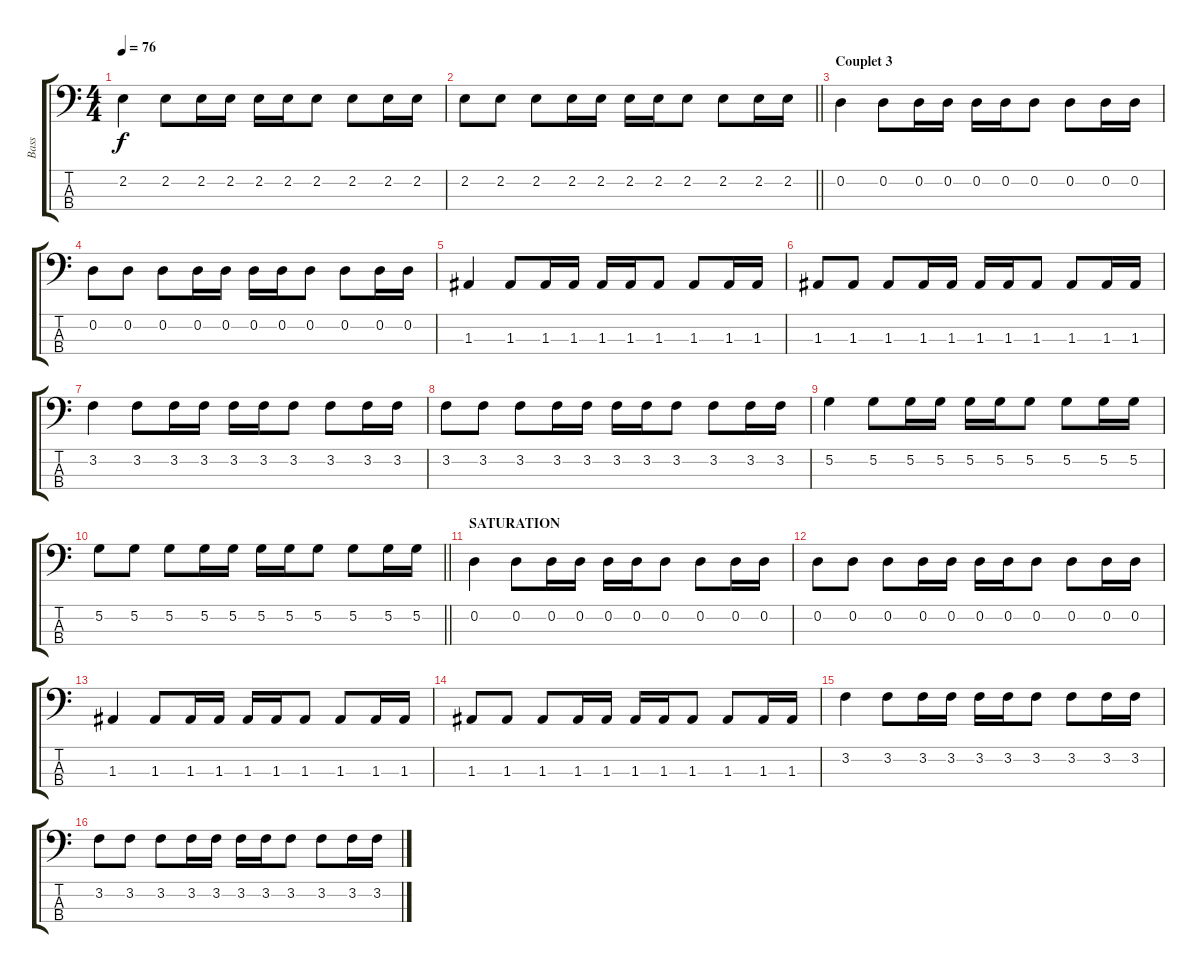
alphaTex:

\track ("Bass" "Bass") {instrument acousticbass}
\staff {score tabs}
\tuning (G2 D2 A1 E1) {hide}
\ts (4 4)
\tempo 76
\clef f4
\ks c
2.2.4{dy f} 2.2.8 2.2.16 2.2.16 2.2.16 2.2.16 2.2.8 2.2.8 2.2.16 2.2.16 |
\barLineRight lightlight
2.2.8 2.2.8 2.2.8 2.2.16 2.2.16 2.2.16 2.2.16 2.2.8 2.2.8 2.2.16 2.2.16 |
\section ("" "Couplet 3")
0.2.4{volume 11} 0.2.8 0.2.16 0.2.16 0.2.16 0.2.16 0.2.8 0.2.8 0.2.16 0.2.16 |
0.2.8 0.2.8 0.2.8 0.2.16 0.2.16 0.2.16 0.2.16 0.2.8 0.2.8 0.2.16 0.2.16 |
1.3.4 1.3.8 1.3.16 1.3.16 1.3.16 1.3.16 1.3.8 1.3.8 1.3.16 1.3.16 |
1.3.8 1.3.8 1.3.8 1.3.16 1.3.16 1.3.16 1.3.16 1.3.8 1.3.8 1.3.16 1.3.16 |
3.2.4 3.2.8 3.2.16 3.2.16 3.2.16 3.2.16 3.2.8 3.2.8 3.2.16 3.2.16 |
3.2.8 3.2.8 3.2.8 3.2.16 3.2.16 3.2.16 3.2.16 3.2.8 3.2.8 3.2.16 3.2.16 |
5.2.4 5.2.8 5.2.16 5.2.16 5.2.16 5.2.16 5.2.8 5.2.8 5.2.16 5.2.16 |
\barLineRight lightlight
5.2.8 5.2.8 5.2.8 5.2.16 5.2.16 5.2.16 5.2.16 5.2.8 5.2.8 5.2.16 5.2.16 |
\section ("" "SATURATION")
0.2.4 0.2.8 0.2.16 0.2.16 0.2.16 0.2.16 0.2.8 0.2.8 0.2.16 0.2.16 |
0.2.8 0.2.8 0.2.8 0.2.16 0.2.16 0.2.16 0.2.16 0.2.8 0.2.8 0.2.16 0.2.16 |
1.3.4 1.3.8 1.3.16 1.3.16 1.3.16 1.3.16 1.3.8 1.3.8 1.3.16 1.3.16 |
1.3.8 1.3.8 1.3.8 1.3.16 1.3.16 1.3.16 1.3.16 1.3.8 1.3.8 1.3.16 1.3.16 |
3.2.4 3.2.8 3.2.16 3.2.16 3.2.16 3.2.16 3.2.8 3.2.8 3.2.16 3.2.16 |
3.2.8 3.2.8 3.2.8 3.2.16 3.2.16 3.2.16 3.2.16 3.2.8 3.2.8 3.2.16 3.2.16
